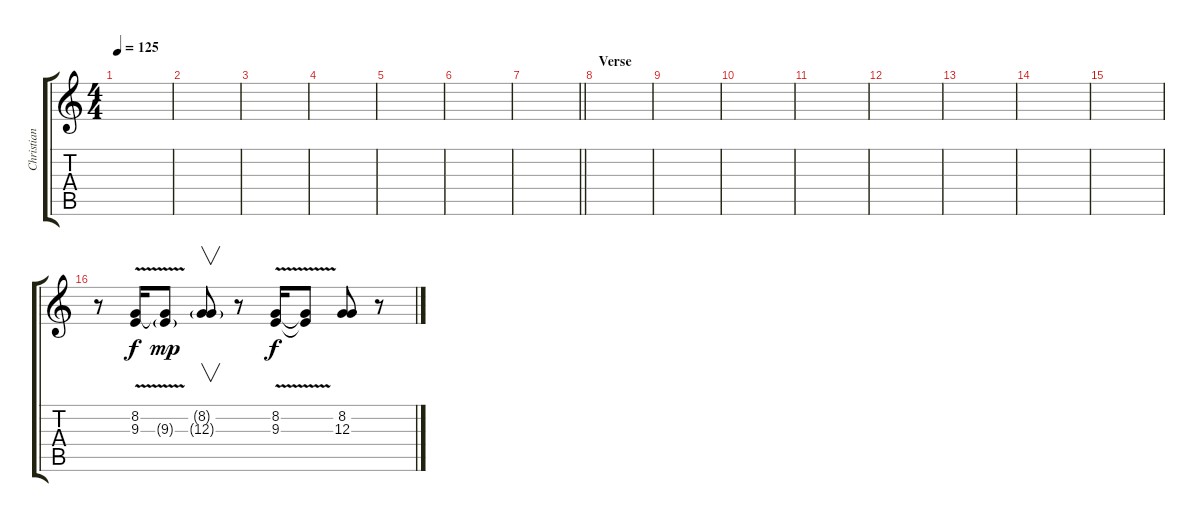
\track ("Christian L. (Keyboard)" "Christian ") {instrument pad3polysynth}
\staff {score tabs}
\tuning (E4 B3 G3 D3 A2 E2) {hide}
\ts (4 4)
\tempo 125
\clef g2
\ks c
|
|
|
|
|
|
\barLineRight lightlight
|
\section ("" "Verse")
|
|
|
|
|
|
|
|
r.8{volume 8 instrument pad3polysynth} (8.2{v} 9.3).16 (8.2{v t} 9.3{g}).8{dy mp} (8.2{g} 12.3{g}).8{v} r.8 (8.2{v} 9.3).16{dy f} (8.2{t} 9.3{t}).8 (8.2 12.3).8 r.8
